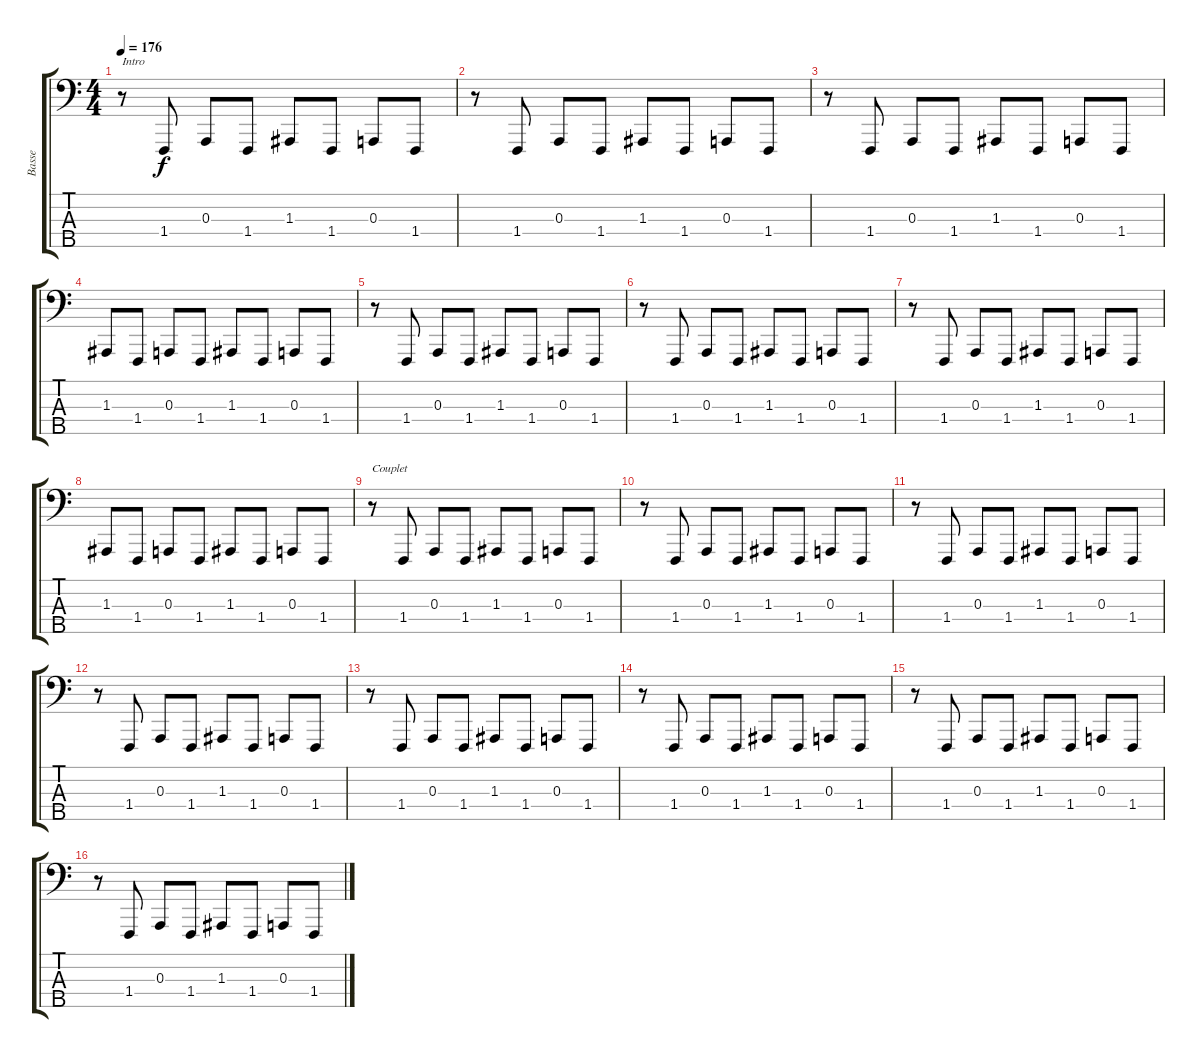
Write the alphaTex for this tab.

\track ("Basse" "Basse") {instrument lead8bassandlead}
\staff {score tabs}
\tuning (G2 D2 A1 E1 B0) {hide}
\ts (4 4)
\tempo 176
\clef f4
\ks c
r.8{txt "Intro" dy f instrument lead8bassandlead} 1.4.8 0.3.8 1.4.8 1.3.8 1.4.8 0.3.8 1.4.8 |
r.8 1.4.8 0.3.8 1.4.8 1.3.8 1.4.8 0.3.8 1.4.8 |
r.8 1.4.8 0.3.8 1.4.8 1.3.8 1.4.8 0.3.8 1.4.8 |
1.3.8 1.4.8 0.3.8 1.4.8 1.3.8 1.4.8 0.3.8 1.4.8 |
r.8 1.4.8 0.3.8 1.4.8 1.3.8 1.4.8 0.3.8 1.4.8 |
r.8 1.4.8 0.3.8 1.4.8 1.3.8 1.4.8 0.3.8 1.4.8 |
r.8 1.4.8 0.3.8 1.4.8 1.3.8 1.4.8 0.3.8 1.4.8 |
1.3.8 1.4.8 0.3.8 1.4.8 1.3.8 1.4.8 0.3.8 1.4.8 |
r.8{txt "Couplet"} 1.4.8 0.3.8 1.4.8 1.3.8 1.4.8 0.3.8 1.4.8 |
r.8 1.4.8 0.3.8 1.4.8 1.3.8 1.4.8 0.3.8 1.4.8 |
r.8 1.4.8 0.3.8 1.4.8 1.3.8 1.4.8 0.3.8 1.4.8 |
r.8 1.4.8 0.3.8 1.4.8 1.3.8 1.4.8 0.3.8 1.4.8 |
r.8 1.4.8 0.3.8 1.4.8 1.3.8 1.4.8 0.3.8 1.4.8 |
r.8 1.4.8 0.3.8 1.4.8 1.3.8 1.4.8 0.3.8 1.4.8 |
r.8 1.4.8 0.3.8 1.4.8 1.3.8 1.4.8 0.3.8 1.4.8 |
r.8 1.4.8 0.3.8 1.4.8 1.3.8 1.4.8 0.3.8 1.4.8
